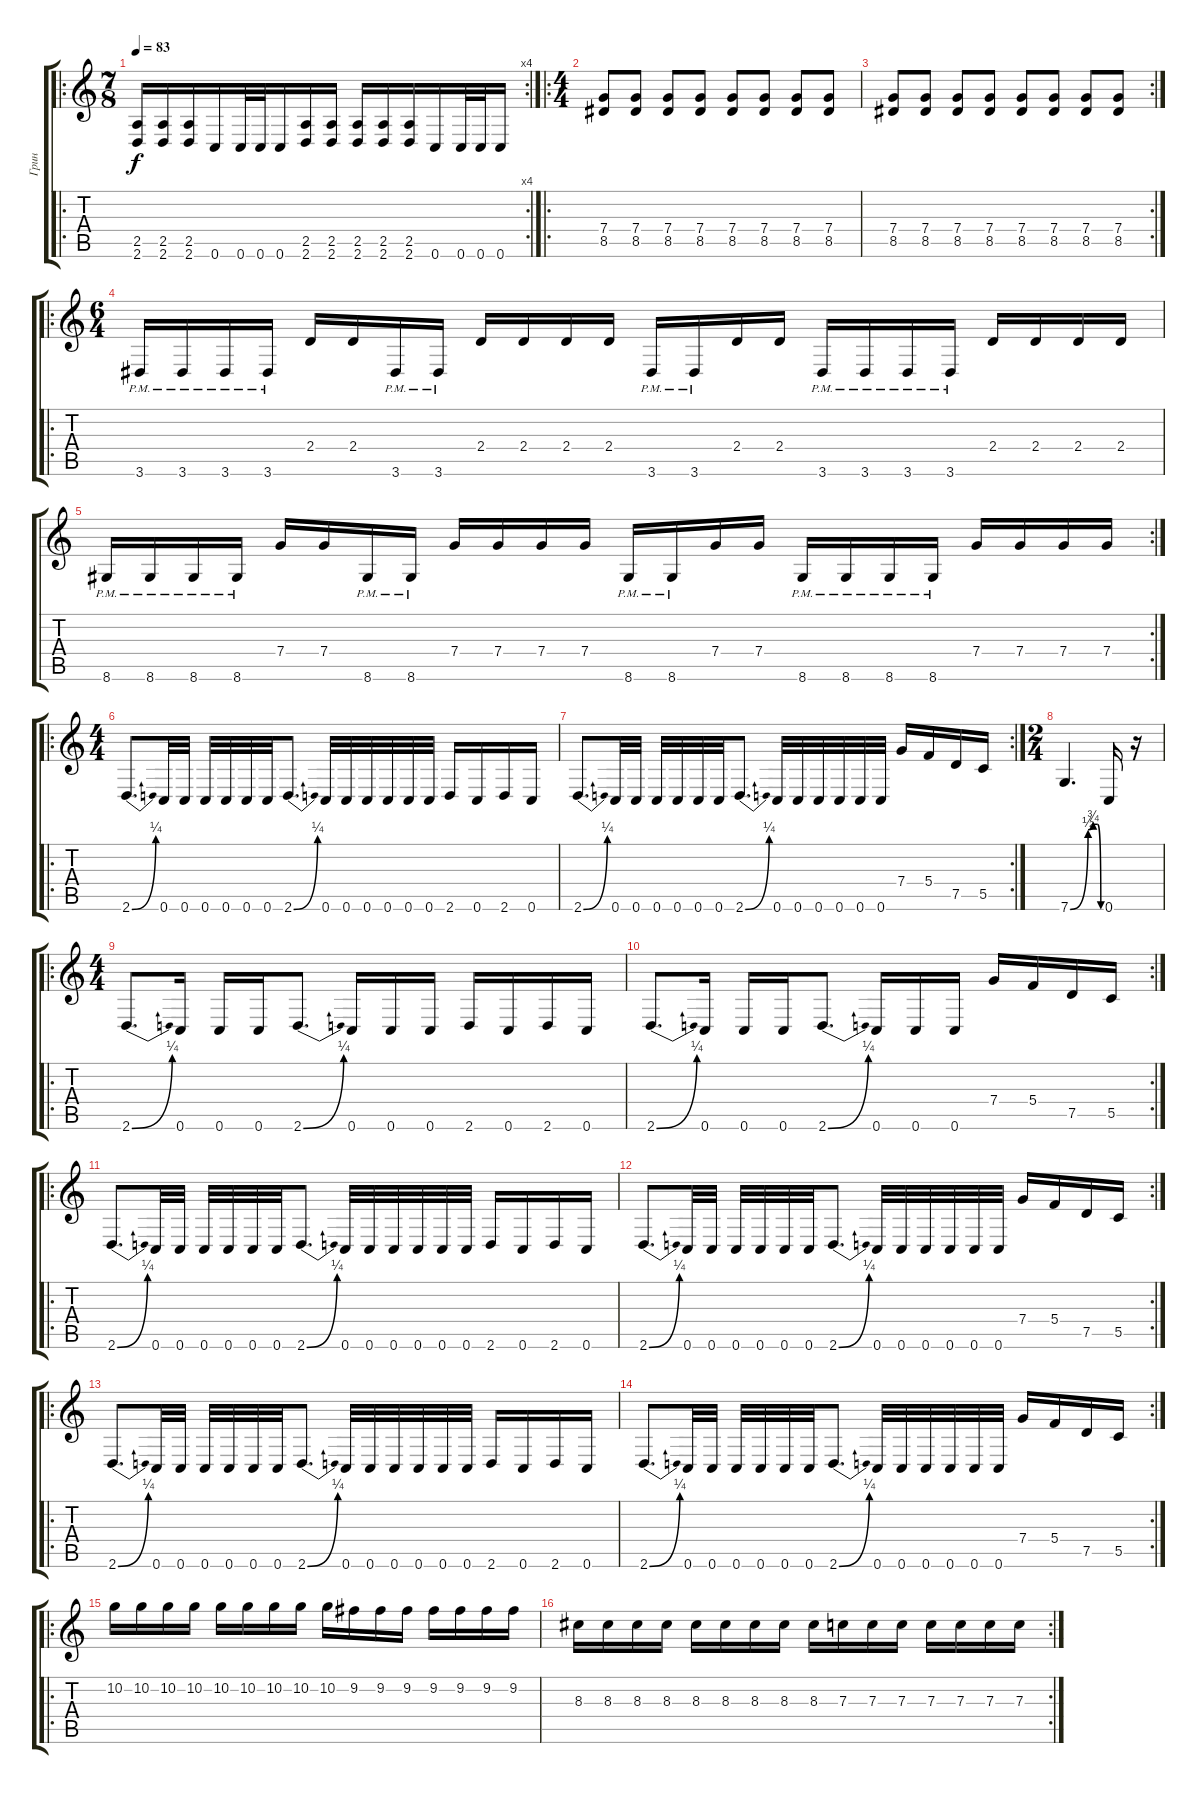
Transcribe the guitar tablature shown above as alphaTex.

\track ("Грин" "Грин") {instrument distortionguitar}
\staff {score tabs}
\tuning (D4 A3 F3 C3 G2 C2) {hide}
\ro
\rc 4
\ts (7 8)
\tempo 83
\clef g2
\ks c
(2.5 2.6).16{dy f} (2.5 2.6).16 (2.5 2.6).16 0.6.16 0.6.32 0.6.32 0.6.16 (2.5 2.6).16 (2.5 2.6).16 (2.5 2.6).16 (2.5 2.6).16 (2.5 2.6).16 0.6.16 0.6.32 0.6.32 0.6.16 |
\ro
\ts (4 4)
(7.4 8.5).8 (7.4 8.5).8 (7.4 8.5).8 (7.4 8.5).8 (7.4 8.5).8 (7.4 8.5).8 (7.4 8.5).8 (7.4 8.5).8 |
\rc 2
(7.4 8.5).8 (7.4 8.5).8 (7.4 8.5).8 (7.4 8.5).8 (7.4 8.5).8 (7.4 8.5).8 (7.4 8.5).8 (7.4 8.5).8 |
\ro
\ts (6 4)
3.6{pm}.16 3.6{pm}.16 3.6{pm}.16 3.6{pm}.16 2.4.16 2.4.16 3.6{pm}.16 3.6{pm}.16 2.4.16 2.4.16 2.4.16 2.4.16 3.6{pm}.16 3.6{pm}.16 2.4.16 2.4.16 3.6{pm}.16 3.6{pm}.16 3.6{pm}.16 3.6{pm}.16 2.4.16 2.4.16 2.4.16 2.4.16 |
\rc 2
8.6{pm}.16 8.6{pm}.16 8.6{pm}.16 8.6{pm}.16 7.4.16 7.4.16 8.6{pm}.16 8.6{pm}.16 7.4.16 7.4.16 7.4.16 7.4.16 8.6{pm}.16 8.6{pm}.16 7.4.16 7.4.16 8.6{pm}.16 8.6{pm}.16 8.6{pm}.16 8.6{pm}.16 7.4.16 7.4.16 7.4.16 7.4.16 |
\ro
\ts (4 4)
2.6{be (bend 0 0 60 1)}.8{d} 0.6.32 0.6.32 0.6.32 0.6.32 0.6.32 0.6.32 2.6{be (bend 0 0 60 1)}.8{d} 0.6.32 0.6.32 0.6.32 0.6.32 0.6.32 0.6.32 2.6.16 0.6.16 2.6.16 0.6.16 |
\rc 2
2.6{be (bend 0 0 60 1)}.8{d} 0.6.32 0.6.32 0.6.32 0.6.32 0.6.32 0.6.32 2.6{be (bend 0 0 60 1)}.8{d} 0.6.32 0.6.32 0.6.32 0.6.32 0.6.32 0.6.32 7.4.16 5.4.16 7.5.16 5.5.16 |
\ts (2 4)
7.6{be (custom 0 0 35 2 45 3 53 3 60 0)}.4{d} 0.6.16 r.16 |
\ro
\ts (4 4)
2.6{be (bend 0 0 60 1)}.8{d} 0.6.16 0.6.16 0.6.16 2.6{be (bend 0 0 60 1)}.8{d} 0.6.16 0.6.16 0.6.16 2.6.16 0.6.16 2.6.16 0.6.16 |
\rc 2
2.6{be (bend 0 0 60 1)}.8{d} 0.6.16 0.6.16 0.6.16 2.6{be (bend 0 0 60 1)}.8{d} 0.6.16 0.6.16 0.6.16 7.4.16 5.4.16 7.5.16 5.5.16 |
\ro
2.6{be (bend 0 0 60 1)}.8{d} 0.6.32 0.6.32 0.6.32 0.6.32 0.6.32 0.6.32 2.6{be (bend 0 0 60 1)}.8{d} 0.6.32 0.6.32 0.6.32 0.6.32 0.6.32 0.6.32 2.6.16 0.6.16 2.6.16 0.6.16 |
\rc 2
2.6{be (bend 0 0 60 1)}.8{d} 0.6.32 0.6.32 0.6.32 0.6.32 0.6.32 0.6.32 2.6{be (bend 0 0 60 1)}.8{d} 0.6.32 0.6.32 0.6.32 0.6.32 0.6.32 0.6.32 7.4.16 5.4.16 7.5.16 5.5.16 |
\ro
2.6{be (bend 0 0 60 1)}.8{d} 0.6.32 0.6.32 0.6.32 0.6.32 0.6.32 0.6.32 2.6{be (bend 0 0 60 1)}.8{d} 0.6.32 0.6.32 0.6.32 0.6.32 0.6.32 0.6.32 2.6.16 0.6.16 2.6.16 0.6.16 |
\rc 2
2.6{be (bend 0 0 60 1)}.8{d} 0.6.32 0.6.32 0.6.32 0.6.32 0.6.32 0.6.32 2.6{be (bend 0 0 60 1)}.8{d} 0.6.32 0.6.32 0.6.32 0.6.32 0.6.32 0.6.32 7.4.16 5.4.16 7.5.16 5.5.16 |
\ro
10.2.16 10.2.16 10.2.16 10.2.16 10.2.16 10.2.16 10.2.16 10.2.16 10.2.16 9.2.16 9.2.16 9.2.16 9.2.16 9.2.16 9.2.16 9.2.16 |
\rc 2
8.3.16 8.3.16 8.3.16 8.3.16 8.3.16 8.3.16 8.3.16 8.3.16 8.3.16 7.3.16 7.3.16 7.3.16 7.3.16 7.3.16 7.3.16 7.3.16
